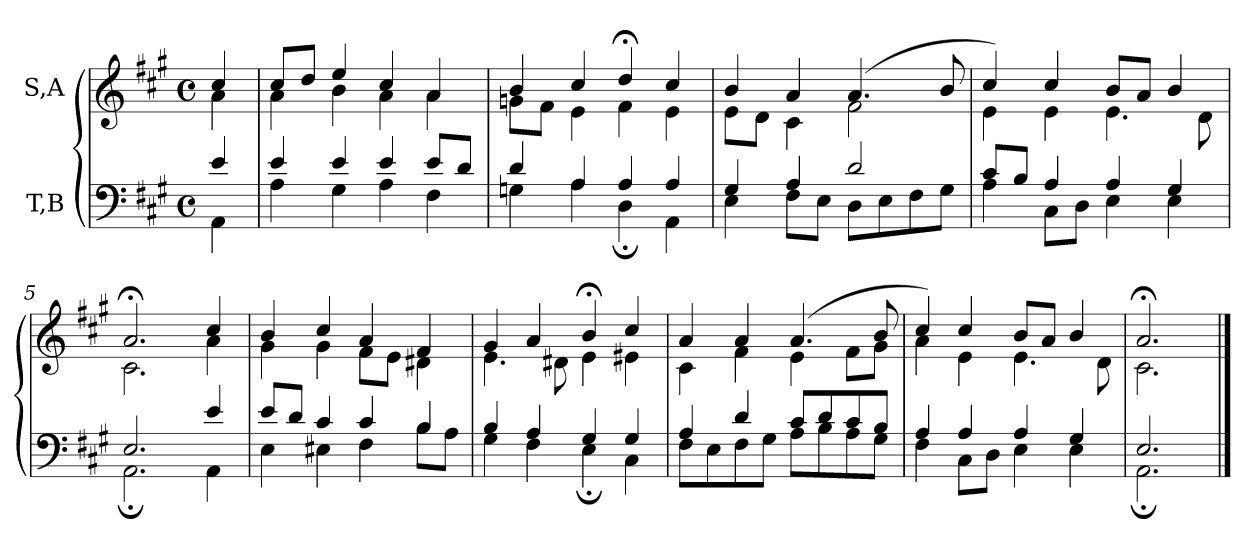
**kern	**kern
*part2	*part1
*staff2	*staff1
*I"T,B	*I"S,A
*clefF4	*clefG2
*k[f#c#g#]	*k[f#c#g#]
*M4/4	*M4/4
*met(c)	*met(c)
=	=
*^	*^
4e	4AA	4cc#	4a
=1	=1	=1	=1
4e	4A	8cc#L	4a
.	.	8ddJ	.
4e	4G#	4ee	4b
4e	4A	4cc#	4a
8eL	4F#	4a	4a
8dJ	.	.	.
=2	=2	=2	=2
4d	4Gn	4b	8gnL
.	.	.	8f#J
4A	4A	4cc#	4e
4A	4D;	4dd;<	4f#
4A	4AA	4cc#	4e
=3	=3	=3	=3
4G#	4E	4b	8eL
.	.	.	8dJ
4A	8F#L	4a	4c#
.	8EJ	.	.
2d	8DL	(>4.a	2f#
.	8E	.	.
.	8F#	.	.
.	8G#J	8b	.
=4	=4	=4	=4
8c#L	4A	4cc#)	4e
8BJ	.	.	.
4A	8C#L	4cc#	4e
.	8DJ	.	.
4A	4E	8bL	4.e
.	.	8aJ	.
4G#	4E	4b	.
.	.	.	8d
=5	=5	=5	=5
2.E	2.AA;	2.a;<	2.c#
4e	4AA	4cc#	4a
=6	=6	=6	=6
8eL	4E	4b	4g#
8dJ	.	.	.
4c#	4E#X	4cc#	4g#
4c#	4F#	4a	8f#L
.	.	.	8eJ
4B	8BL	4f#	4d#X
.	8AJ	.	.
=7	=7	=7	=7
4B	4G#	4g#	4.e
4A	4F#	4a	.
.	.	.	8d#X
4G#	4E;	4b;<	4e
4G#	4C#	4cc#	4e#X
=8	=8	=8	=8
4A	8F#L	4a	4c#
.	8E	.	.
4d	8F#	4a	4f#
.	8G#J	.	.
8c#L	8AL	(>4.a	4e
8d	8B	.	.
8c#	8A	.	8f#L
8BJ	8G#J	8b	8g#J
=9	=9	=9	=9
4A	4F#	4cc#)	4a
4A	8C#L	4cc#	4e
.	8DJ	.	.
4A	4E	8bL	4.e
.	.	8aJ	.
4G#	4E	4b	.
.	.	.	8d
=816	=816	=816	=816
2.E	2.AA;	2.a;<	2.c#
*v	*v	*	*
*	*v	*v
==	==
*-	*-
